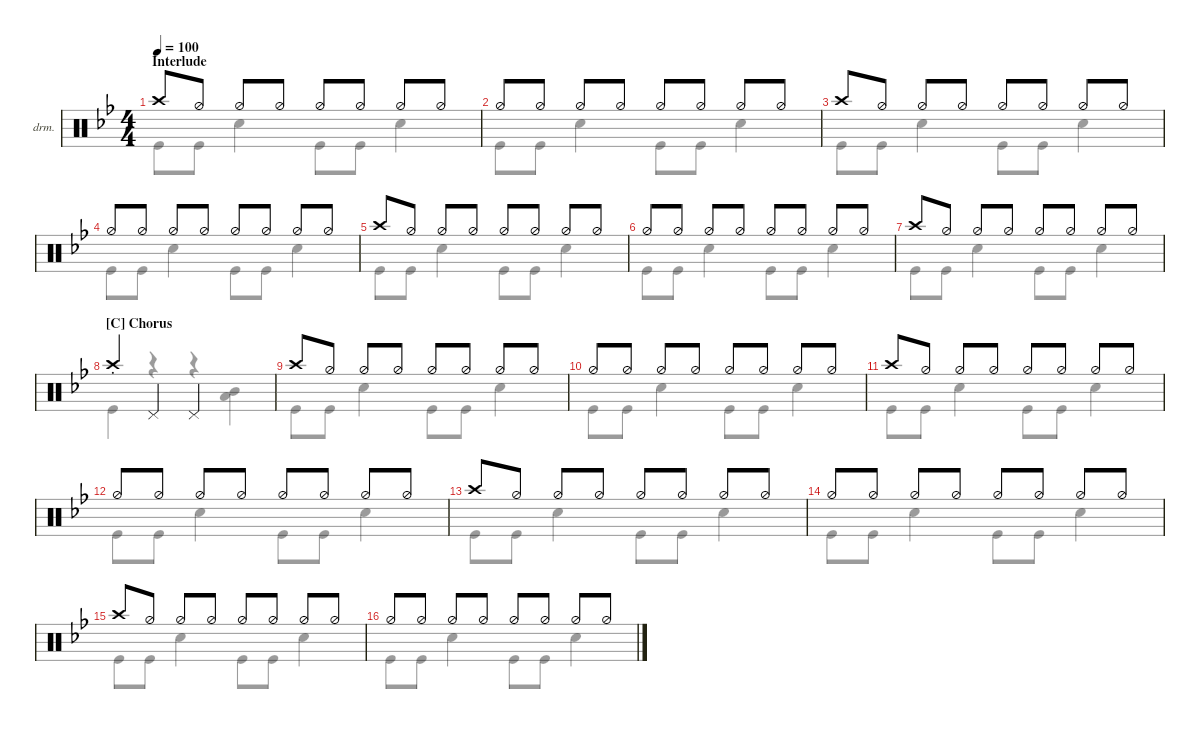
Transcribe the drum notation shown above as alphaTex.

\defaultSystemsLayout 4
\hideDynamics
\bracketExtendMode nobrackets
\firstSystemTrackNameOrientation horizontal
\otherSystemsTrackNameOrientation horizontal
\track ("Drums" "drm.") {instrument percussion}
\staff {score}
\articulation defaults
\voice
\ts (4 4)
\section ("" "Interlude")
\tempo 100
\clef neutral
\ks gminor "Crash high (hit)".8{dy mf} "Hi-Hat (half)".8 "Hi-Hat (half)".8 "Hi-Hat (half)".8 "Hi-Hat (half)".8 "Hi-Hat (half)".8 "Hi-Hat (half)".8 "Hi-Hat (half)".8
|
"Hi-Hat (half)".8 "Hi-Hat (half)".8 "Hi-Hat (half)".8 "Hi-Hat (half)".8 "Hi-Hat (half)".8 "Hi-Hat (half)".8 "Hi-Hat (half)".8 "Hi-Hat (half)".8 |
"Crash high (hit)".8 "Hi-Hat (half)".8 "Hi-Hat (half)".8 "Hi-Hat (half)".8 "Hi-Hat (half)".8 "Hi-Hat (half)".8 "Hi-Hat (half)".8 "Hi-Hat (half)".8 |
"Hi-Hat (half)".8 "Hi-Hat (half)".8 "Hi-Hat (half)".8 "Hi-Hat (half)".8 "Hi-Hat (half)".8 "Hi-Hat (half)".8 "Hi-Hat (half)".8 "Hi-Hat (half)".8 |
"Crash high (hit)".8 "Hi-Hat (half)".8 "Hi-Hat (half)".8 "Hi-Hat (half)".8 "Hi-Hat (half)".8 "Hi-Hat (half)".8 "Hi-Hat (half)".8 "Hi-Hat (half)".8 |
"Hi-Hat (half)".8 "Hi-Hat (half)".8 "Hi-Hat (half)".8 "Hi-Hat (half)".8 "Hi-Hat (half)".8 "Hi-Hat (half)".8 "Hi-Hat (half)".8 "Hi-Hat (half)".8 |
"Crash high (hit)".8 "Hi-Hat (half)".8 "Hi-Hat (half)".8 "Hi-Hat (half)".8 "Hi-Hat (half)".8 "Hi-Hat (half)".8 "Hi-Hat (half)".8 "Hi-Hat (half)".8 |
\section ("C" "Chorus")
"Crash high (hit)"{st}.4 "Pedal Hi-Hat (hit)".4 "Pedal Hi-Hat (hit)".4 |
"Crash high (hit)".8 "Hi-Hat (half)".8 "Hi-Hat (half)".8 "Hi-Hat (half)".8 "Hi-Hat (half)".8 "Hi-Hat (half)".8 "Hi-Hat (half)".8 "Hi-Hat (half)".8 |
"Hi-Hat (half)".8 "Hi-Hat (half)".8 "Hi-Hat (half)".8 "Hi-Hat (half)".8 "Hi-Hat (half)".8 "Hi-Hat (half)".8 "Hi-Hat (half)".8 "Hi-Hat (half)".8 |
"Crash high (hit)".8 "Hi-Hat (half)".8 "Hi-Hat (half)".8 "Hi-Hat (half)".8 "Hi-Hat (half)".8 "Hi-Hat (half)".8 "Hi-Hat (half)".8 "Hi-Hat (half)".8 |
"Hi-Hat (half)".8 "Hi-Hat (half)".8 "Hi-Hat (half)".8 "Hi-Hat (half)".8 "Hi-Hat (half)".8 "Hi-Hat (half)".8 "Hi-Hat (half)".8 "Hi-Hat (half)".8 |
"Crash high (hit)".8 "Hi-Hat (half)".8 "Hi-Hat (half)".8 "Hi-Hat (half)".8 "Hi-Hat (half)".8 "Hi-Hat (half)".8 "Hi-Hat (half)".8 "Hi-Hat (half)".8 |
"Hi-Hat (half)".8 "Hi-Hat (half)".8 "Hi-Hat (half)".8 "Hi-Hat (half)".8 "Hi-Hat (half)".8 "Hi-Hat (half)".8 "Hi-Hat (half)".8 "Hi-Hat (half)".8 |
"Crash high (hit)".8 "Hi-Hat (half)".8 "Hi-Hat (half)".8 "Hi-Hat (half)".8 "Hi-Hat (half)".8 "Hi-Hat (half)".8 "Hi-Hat (half)".8 "Hi-Hat (half)".8 |
"Hi-Hat (half)".8 "Hi-Hat (half)".8 "Hi-Hat (half)".8 "Hi-Hat (half)".8 "Hi-Hat (half)".8 "Hi-Hat (half)".8 "Hi-Hat (half)".8 "Hi-Hat (half)".8
\voice
\clef neutral
\ottava regular
\simile none
\ks gminor "Kick (hit)".8{dy mf} "Kick (hit)".8 "Snare (hit) 2".4 "Kick (hit)".8 "Kick (hit)".8 "Snare (hit) 2".4
|
"Kick (hit)".8 "Kick (hit)".8 "Snare (hit) 2".4 "Kick (hit)".8 "Kick (hit)".8 "Snare (hit) 2".4 |
"Kick (hit)".8 "Kick (hit)".8 "Snare (hit) 2".4 "Kick (hit)".8 "Kick (hit)".8 "Snare (hit) 2".4 |
"Kick (hit)".8 "Kick (hit)".8 "Snare (hit) 2".4 "Kick (hit)".8 "Kick (hit)".8 "Snare (hit) 2".4 |
"Kick (hit)".8 "Kick (hit)".8 "Snare (hit) 2".4 "Kick (hit)".8 "Kick (hit)".8 "Snare (hit) 2".4 |
"Kick (hit)".8 "Kick (hit)".8 "Snare (hit) 2".4 "Kick (hit)".8 "Kick (hit)".8 "Snare (hit) 2".4 |
"Kick (hit)".8 "Kick (hit)".8 "Snare (hit) 2".4 "Kick (hit)".8 "Kick (hit)".8 "Snare (hit) 2".4 |
"Kick (hit)".4 r.4 r.4 ("Low Tom (hit)" "Mid Tom (hit)").4 |
"Kick (hit)".8 "Kick (hit)".8 "Snare (hit) 2".4 "Kick (hit)".8 "Kick (hit)".8 "Snare (hit) 2".4 |
"Kick (hit)".8 "Kick (hit)".8 "Snare (hit) 2".4 "Kick (hit)".8 "Kick (hit)".8 "Snare (hit) 2".4 |
"Kick (hit)".8 "Kick (hit)".8 "Snare (hit) 2".4 "Kick (hit)".8 "Kick (hit)".8 "Snare (hit) 2".4 |
"Kick (hit)".8 "Kick (hit)".8 "Snare (hit) 2".4 "Kick (hit)".8 "Kick (hit)".8 "Snare (hit) 2".4 |
"Kick (hit)".8 "Kick (hit)".8 "Snare (hit) 2".4 "Kick (hit)".8 "Kick (hit)".8 "Snare (hit) 2".4 |
"Kick (hit)".8 "Kick (hit)".8 "Snare (hit) 2".4 "Kick (hit)".8 "Kick (hit)".8 "Snare (hit) 2".4 |
"Kick (hit)".8 "Kick (hit)".8 "Snare (hit) 2".4 "Kick (hit)".8 "Kick (hit)".8 "Snare (hit) 2".4 |
"Kick (hit)".8 "Kick (hit)".8 "Snare (hit) 2".4 "Kick (hit)".8 "Kick (hit)".8 "Snare (hit) 2".4
